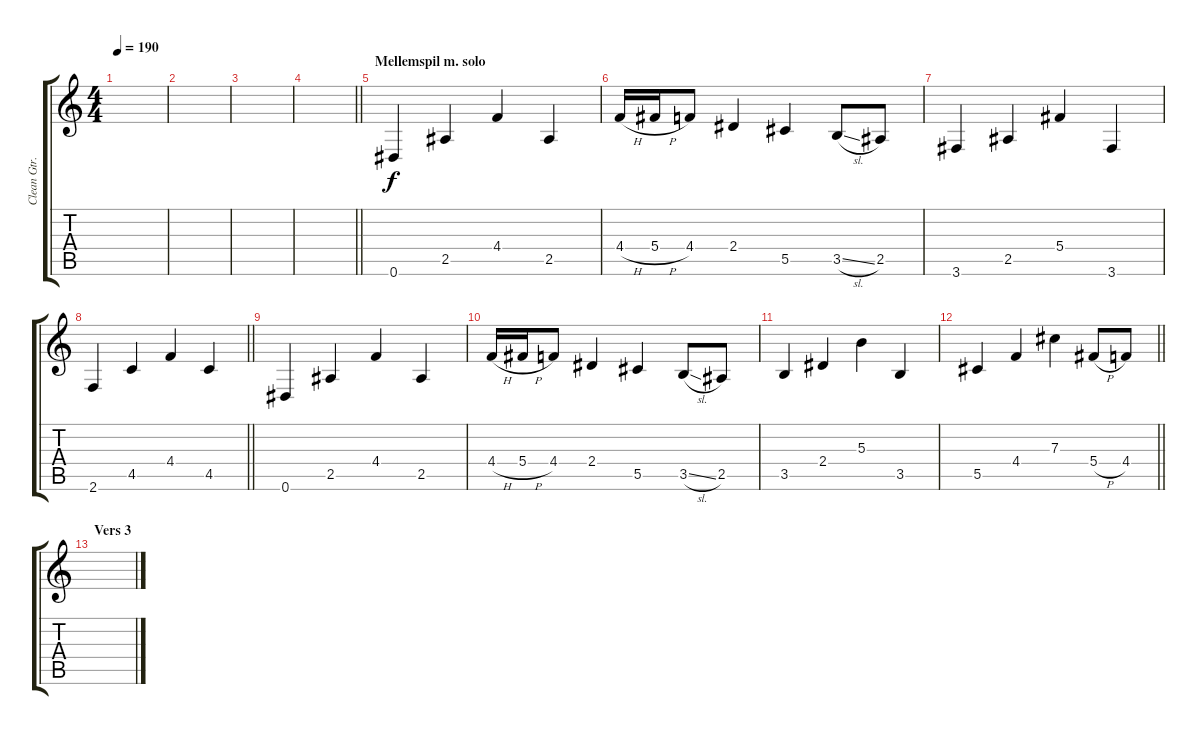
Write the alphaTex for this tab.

\track ("Clean Gtr." "Clean Gtr.") {instrument electricguitarclean}
\staff {score tabs}
\tuning (Eb4 Bb3 Gb3 Db3 Ab2 Eb2) {hide}
\ts (4 4)
\tempo 190
\clef g2
\ks c
|
|
|
\barLineRight lightlight
|
\section ("" "Mellemspil m. solo")
0.6.4 2.5.4 4.4.4 2.5.4 |
4.4{h}.16 5.4{h}.16 4.4.8 2.4.4 5.5.4 3.5{sl}.8 2.5.8 |
3.6.4 2.5.4 5.4.4 3.6.4 |
\barLineRight lightlight
2.6.4 4.5.4 4.4.4 4.5.4 |
0.6.4 2.5.4 4.4.4 2.5.4 |
4.4{h}.16 5.4{h}.16 4.4.8 2.4.4 5.5.4 3.5{sl}.8 2.5.8 |
3.5.4 2.4.4 5.3.4 3.5.4 |
\barLineRight lightlight
5.5.4 4.4.4 7.3.4 5.4{h}.8 4.4.8 |
\section ("" "Vers 3")
